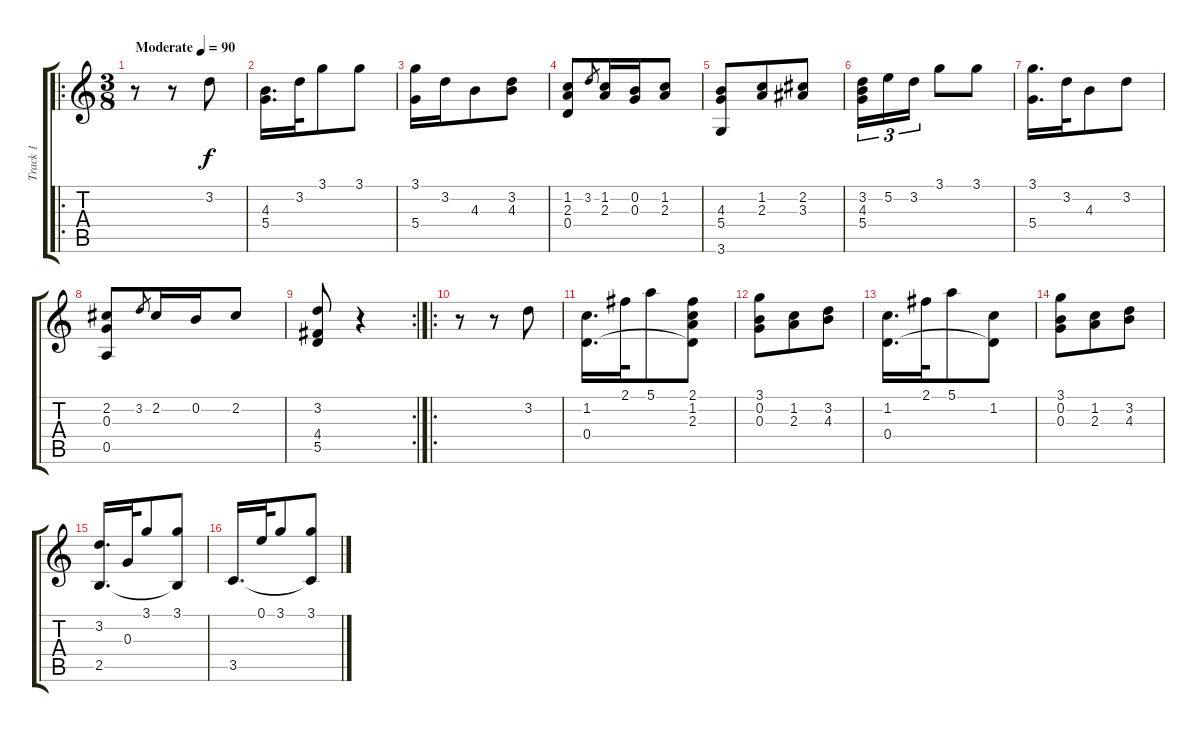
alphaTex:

\track ("Track 1" "Track 1") {instrument acousticguitarnylon}
\staff {score tabs}
\tuning (E4 B3 G3 D3 A2 E2) {hide}
\ro
\ts (3 8)
\tempo (90 "Moderate")
\clef g2
\ks c
r.8{dy f instrument acousticguitarnylon} r.8 3.2.8 |
(4.3 5.4).16{d} 3.2.32 3.1.8 3.1.8 |
(3.1 5.4).16 3.2.16 4.3.8 (3.2 4.3).8 |
(1.2 2.3 0.4).8 3.2.8{gr} (1.2 2.3).16 (0.2 0.3).16 (1.2 2.3).8 |
(4.3 5.4 3.6).8 (1.2 2.3).8 (2.2 3.3).8 |
(3.2 4.3 5.4).16{tu (3 2)} 5.2.16{tu (3 2)} 3.2.16{tu (3 2)} 3.1.8 3.1.8 |
(3.1 5.4).16{d} 3.2.32 4.3.8 3.2.8 |
(2.2 0.3 0.5).8 3.2.8{gr} 2.2.16 0.2.16 2.2.8 |
\rc 2
(3.2 4.4 5.5).8 r.4 |
\ro
r.8 r.8 3.2.8 |
(1.2 0.4).16{d} 2.1.32 5.1.8 (2.1 1.2 2.3 0.4{t}).8 |
(3.1 0.2 0.3).8 (1.2 2.3).8 (3.2 4.3).8 |
(1.2 0.4).16{d} 2.1.32 5.1.8 (1.2 0.4{t}).8 |
(3.1 0.2 0.3).8 (1.2 2.3).8 (3.2 4.3).8 |
(3.2 2.5).16{d} 0.3.32 3.1.8 (3.1 2.5{t}).8 |
3.5.16{d} 0.1.32 3.1.8 (3.1 3.5{t}).8
